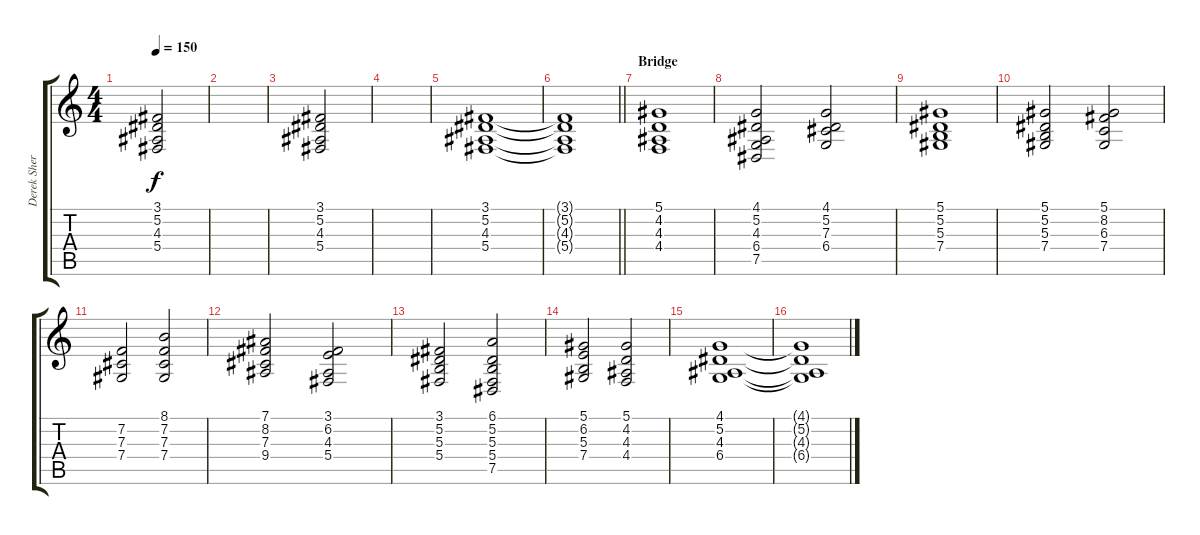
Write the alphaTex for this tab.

\track ("Derek Sherinian" "Derek Sher") {instrument choiraahs}
\staff {score tabs}
\tuning (Eb4 Bb3 Gb3 Db3 Ab2 Eb2) {hide}
\ts (4 4)
\tempo 150
\clef g2
\ks c
(3.1 5.2 4.3 5.4).2{dy f} |
|
(3.1 5.2 4.3 5.4).2 |
|
(3.1 5.2 4.3 5.4).1 |
\barLineRight lightlight
(3.1{t} 5.2{t} 4.3{t} 5.4{t}).1 |
\section ("" "Bridge")
(5.1 4.2 4.3 4.4).1 |
(4.1 5.2 4.3 6.4 7.5).2 (4.1 5.2 7.3 6.4).2 |
(5.1 5.2 5.3 7.4).1 |
(5.1 5.2 5.3 7.4).2 (5.1 8.2 6.3 7.4).2 |
(7.2 7.3 7.4).2 (8.1 7.2 7.3 7.4).2 |
(7.1 8.2 7.3 9.4).2 (3.1 6.2 4.3 5.4).2 |
(3.1 5.2 5.3 5.4).2 (6.1 5.2 5.3 5.4 7.5).2 |
(5.1 6.2 5.3 7.4).2 (5.1 4.2 4.3 4.4).2 |
(4.1 5.2 4.3 6.4).1 |
(4.1{t} 5.2{t} 4.3{t} 6.4{t}).1
